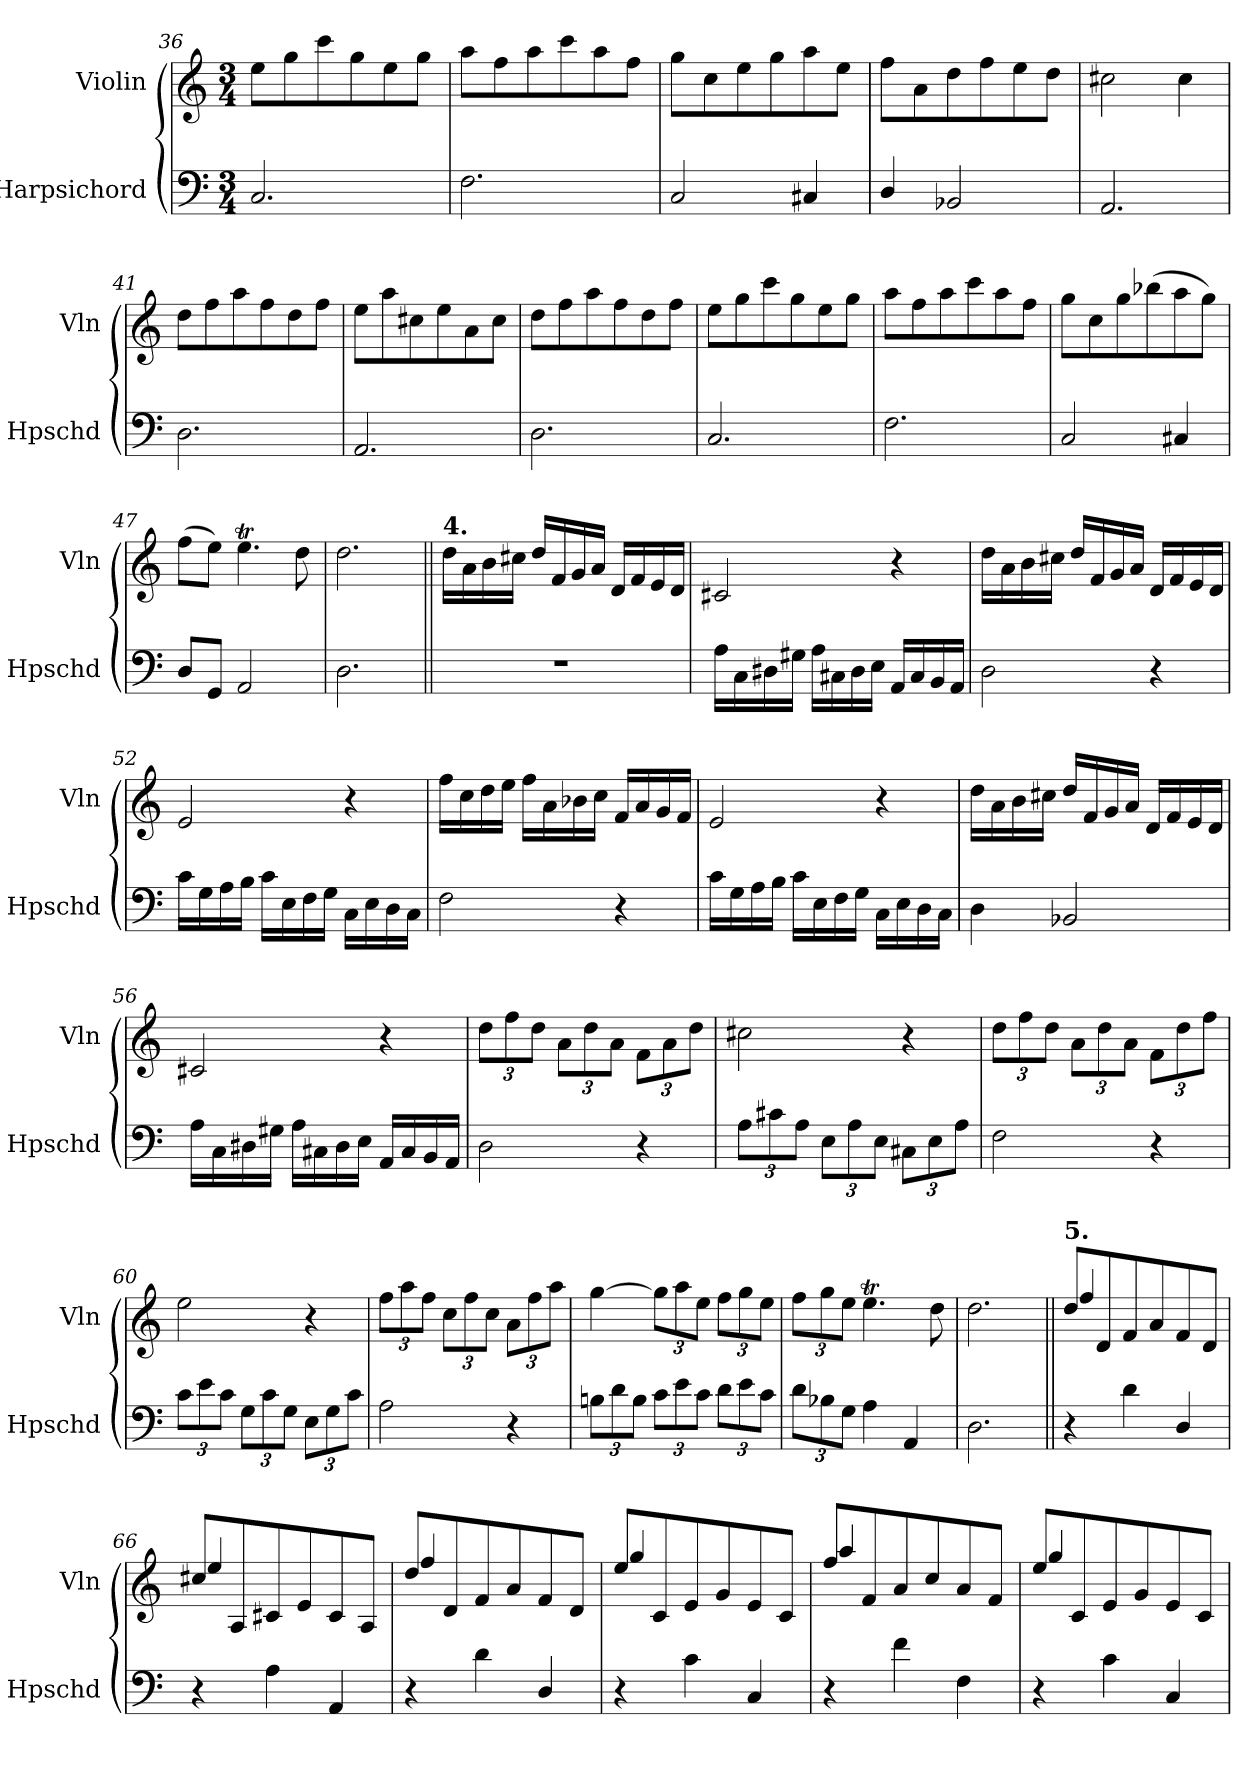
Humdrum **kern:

**kern	**kern
*part2	*part1
*staff2	*staff1
*I"Harpsichord	*I"Violin
*I'Hpschd	*I'Vln
!!LO:LB:g=z
*clefF4	*clefG2
*k[]	*k[]
*M3/4	*M3/4
=36	=36
2.C/	8ee\L
.	8gg\
.	8ccc\
.	8gg\
.	8ee\
.	8gg\J
=37	=37
2.F\	8aa\L
.	8ff\
.	8aa\
.	8ccc\
.	8aa\
.	8ff\J
=38	=38
2C/	8gg\L
.	8cc\
.	8ee\
.	8gg\
4C#X/	8aa\
.	8ee\J
=39	=39
4D/	8ff\L
.	8a\
2BB-X/	8dd\
.	8ff\
.	8ee\
.	8dd\J
=40	=40
2.AA/	2cc#X\
.	4cc#\
=41	=41
2.D\	8dd\L
.	8ff\
.	8aa\
.	8ff\
.	8dd\
.	8ff\J
=42	=42
2.AA/	8ee\L
.	8aa\
.	8cc#X\
.	8ee\
.	8a\
.	8cc#\J
!!LO:LB:g=z
=43	=43
2.D\	8dd\L
.	8ff\
.	8aa\
.	8ff\
.	8dd\
.	8ff\J
=44	=44
2.C/	8ee\L
.	8gg\
.	8ccc\
.	8gg\
.	8ee\
.	8gg\J
=45	=45
2.F\	8aa\L
.	8ff\
.	8aa\
.	8ccc\
.	8aa\
.	8ff\J
=46	=46
2C/	8gg\L
.	8cc\
.	8gg\
.	(8bb-X\
4C#X/	8aa\
.	8gg\J)
=47	=47
8D/L	(8ff\L
8GG/J	8ee\J)
2AA/	4.eet\
.	8dd\
=48	=48
2.D\	2.dd\
!!LO:PB:g=z
=49||	=49||
!	!LO:TX:a:B:t=4.
2.r	16dd\LL
.	16a\
.	16b\
.	16cc#X\JJ
.	16dd/LL
.	16f/
.	16g/
.	16a/JJ
.	16d/LL
.	16f/
.	16e/
.	16d/JJ
=50	=50
16A\LL	2c#X/
16C\	.
16D#X\	.
16G#X\JJ	.
16A\LL	.
16C#X\	.
16D#\	.
16E\JJ	.
16AA/LL	4r
16C#/	.
16BB/	.
16AA/JJ	.
=51	=51
2D\	16dd\LL
.	16a\
.	16b\
.	16cc#X\JJ
.	16dd/LL
.	16f/
.	16g/
.	16a/JJ
4r	16d/LL
.	16f/
.	16e/
.	16d/JJ
!!LO:LB:g=z
=52	=52
16c\LL	2e/
16G\	.
16A\	.
16B\JJ	.
16c\LL	.
16E\	.
16F\	.
16G\JJ	.
16C\LL	4r
16E\	.
16D\	.
16C\JJ	.
=53	=53
2F\	16ff\LL
.	16cc\
.	16dd\
.	16ee\JJ
.	16ff\LL
.	16a\
.	16b-X\
.	16cc\JJ
4r	16f/LL
.	16a/
.	16g/
.	16f/JJ
=54	=54
16c\LL	2e/
16G\	.
16A\	.
16B\JJ	.
16c\LL	.
16E\	.
16F\	.
16G\JJ	.
16C\LL	4r
16E\	.
16D\	.
16C\JJ	.
!!LO:LB:g=z
=55	=55
4D\	16dd\LL
.	16a\
.	16b\
.	16cc#X\JJ
2BB-X/	16dd/LL
.	16f/
.	16g/
.	16a/JJ
.	16d/LL
.	16f/
.	16e/
.	16d/JJ
=56	=56
16A\LL	2c#X/
16C\	.
16D#X\	.
16G#X\JJ	.
16A\LL	.
16C#X\	.
16D#\	.
16E\JJ	.
16AA/LL	4r
16C#/	.
16BB/	.
16AA/JJ	.
=57	=57
*	*Xbrackettup
2D\	12dd\L
.	12ff\
.	12dd\J
.	12a\L
.	12dd\
.	12a\J
4r	12f\L
.	12a\
.	12dd\J
!!LO:LB:g=z
=58	=58
*Xbrackettup	*
12A\L	2cc#X\
12c#X\	.
12A\J	.
12E\L	.
12A\	.
12E\J	.
12C#X\L	4r
12E\	.
12A\J	.
=59	=59
2F\	12dd\L
.	12ff\
.	12dd\J
.	12a\L
.	12dd\
.	12a\J
4r	12f\L
.	12dd\
.	12ff\J
=60	=60
12c\L	2ee\
12e\	.
12c\J	.
12G\L	.
12c\	.
12G\J	.
12E\L	4r
12G\	.
12c\J	.
!!LO:LB:g=z
=61	=61
2A\	12ff\L
.	12aa\
.	12ff\J
.	12cc\L
.	12ff\
.	12cc\J
4r	12a\L
.	12ff\
.	12aa\J
=62	=62
12Bn\L	[4gg\
12d\	.
12B\J	.
12c\L	12gg\L]
12e\	12aa\
12c\J	12ee\J
12d\L	12ff\L
12e\	12gg\
12c\J	12ee\J
=63	=63
12d\L	12ff\L
12B-X\	12gg\
12G\J	12ee\J
4A\	4.eet\
4AA/	.
.	8dd\
=64	=64
2.D\	2.dd\
!!LO:LB:g=z
=65||	=65||
*	*^
!	!LO:TX:a:B:t=5.	!
4r	8dd\L	4ff/
.	8d/	.
4d\	8f/	2ryy
.	8a/	.
4D/	8f/	.
.	8d/J	.
=66	=66	=66
4r	8cc#X\L	4ee/
.	8A/	.
4A\	8c#X/	2ryy
.	8e/	.
4AA/	8c#/	.
.	8A/J	.
=67	=67	=67
4r	8dd\L	4ff/
.	8d/	.
4d\	8f/	2ryy
.	8a/	.
4D/	8f/	.
.	8d/J	.
=68	=68	=68
4r	8ee\L	4gg/
.	8c/	.
4c\	8e/	2ryy
.	8g/	.
4C/	8e/	.
.	8c/J	.
=69	=69	=69
4r	8ff\L	4aa/
.	8f/	.
4f\	8a/	2ryy
.	8cc/	.
4F\	8a/	.
.	8f/J	.
=70	=70	=70
4r	8ee\L	4gg/
.	8c/	.
4c\	8e/	2ryy
.	8g/	.
4C/	8e/	.
.	8c/J	.
*	*v	*v
=	=
*-	*-
